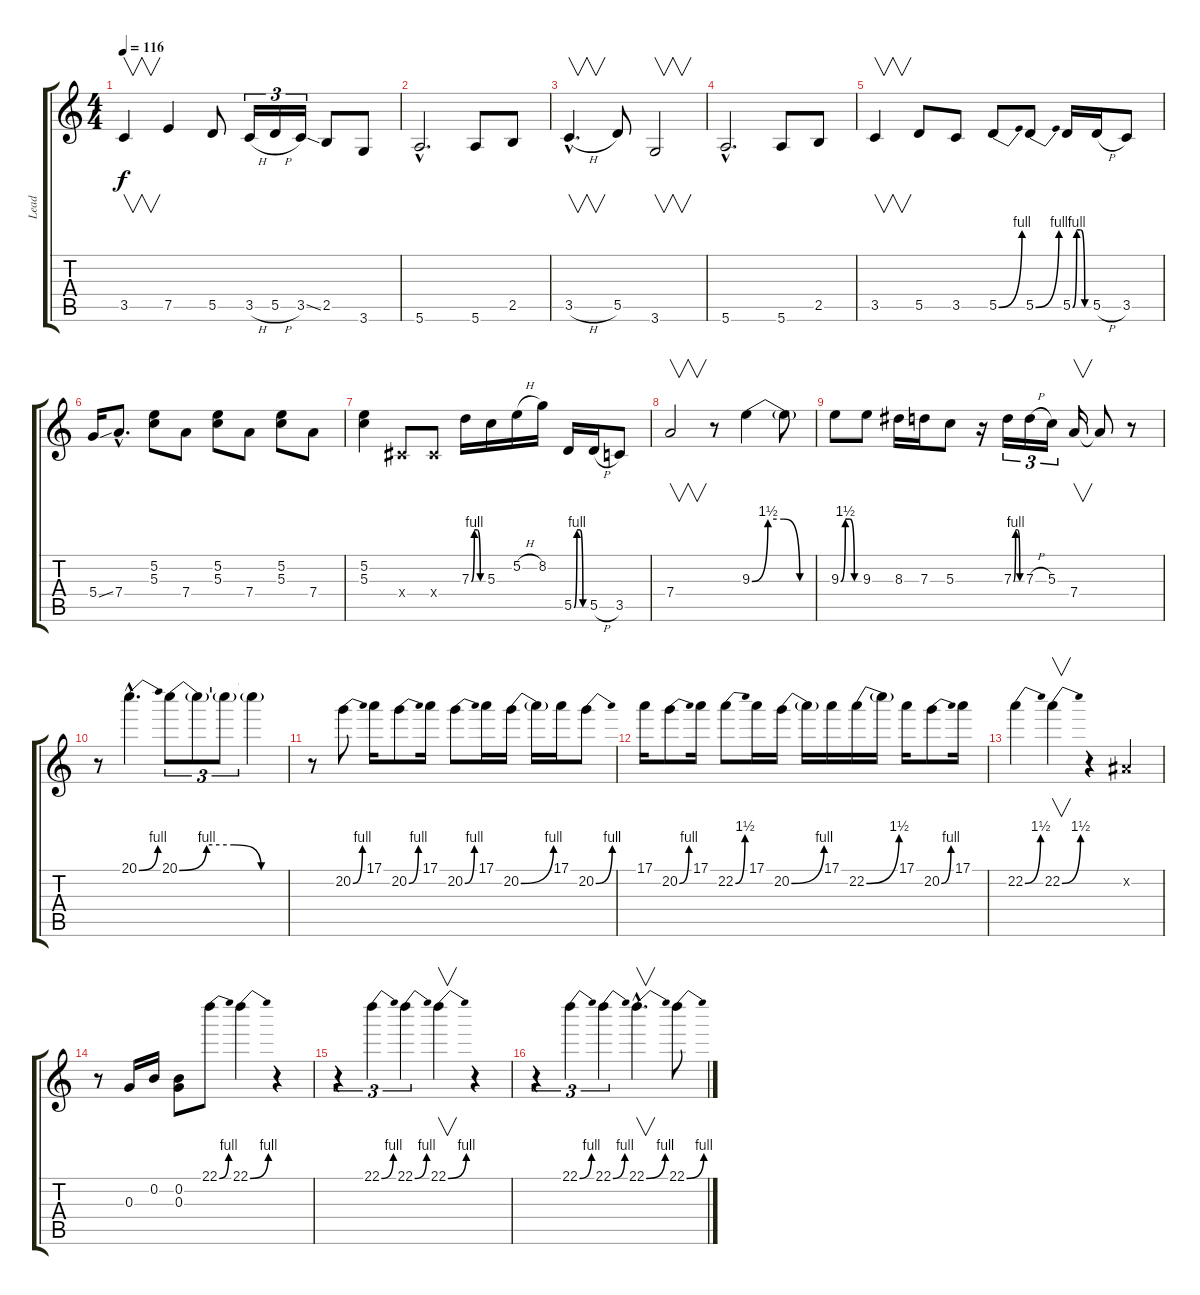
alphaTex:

\track ("Lead" "Lead") {instrument overdrivenguitar}
\staff {score tabs}
\tuning (E4 B3 G3 D3 A2 E2) {hide}
\ts (4 4)
\tempo 116
\clef g2
\ks c
3.5.4{v dy f} 7.5.4 5.5.8 3.5{h}.16{tu (3 2)} 5.5{h}.16{tu (3 2)} 3.5{ss}.16{tu (3 2)} 2.5.8 3.6.8 |
5.6{hac}.2{d} 5.6.8 2.5.8 |
3.5{h hac}.4{v d} 5.5.8 3.6.2{v} |
5.6{hac}.2{d} 5.6.8 2.5.8 |
3.5.4{v} 5.5.8 3.5.8 5.5{be (bend 0 0 60 4)}.8 5.5{be (bend 0 0 60 4)}.8 5.5{be (custom 0 0 15 4 30 4 45 0 60 0)}.16 5.5{h}.16 3.5.8 |
5.4{ss}.16 7.4{hac}.8{d} (5.2 5.3).8 7.4.8 (5.2 5.3).8 7.4.8 (5.2 5.3).8 7.4.8 |
(5.2 5.3).4 -1.4{x}.8 -1.4{x}.8 7.3{be (custom 0 0 15 4 30 4 45 0 60 0)}.16 5.3.16 5.2{h}.16 8.2.16 5.5{be (custom 0 0 15 4 30 4 45 0 60 0)}.16 5.5{h}.16 3.5.8 |
7.4.2{v} r.8 9.3{be (custom 0 0 15 6 30 6 45 0 60 0)}.4 9.3{t}.8 |
9.3{be (custom 0 0 15 6 30 6 45 0 60 0)}.8 9.3.8 8.3.16 7.3.16 5.3.8 r.16 7.3{be (custom 0 0 15 4 30 4 45 0 60 0)}.16{tu (3 2)} 7.3{h}.16{tu (3 2)} 5.3.16{tu (3 2)} 7.4.16{v} 7.4{t}.8 r.8 |
r.8 20.1{be (bend 0 0 60 4) hac}.4{d} 20.1{be (custom 0 0 15 4 30 4 45 0 60 0)}.8{tu (3 2)} 20.1{t}.8{tu (3 2)} 20.1{t}.8{tu (3 2)} 20.1{t}.4 |
r.8 20.2{be (bend 0 0 60 4)}.8 17.1.16 20.2{be (bend 0 0 60 4)}.8 17.1.16 20.2{be (bend 0 0 60 4)}.8 17.1.16 20.2{be (bend 0 0 60 4)}.16 20.2{t}.16 17.1.16 20.2{be (bend 0 0 60 4)}.8 |
17.1.16 20.2{be (bend 0 0 60 4)}.8 17.1.16 22.2{be (bend 0 0 60 6)}.8 17.1.16 20.2{be (bend 0 0 60 4)}.16 20.2{t}.16 17.1.16 22.2{be (bend 0 0 60 6)}.16 22.2{t}.16 17.1.16 20.2{be (bend 0 0 60 4)}.8 17.1.16 |
22.2{be (bend 0 0 60 6)}.4 22.2{be (bend 0 0 60 6)}.4{v} r.4 -1.2{x}.4 |
r.8 0.3.16 0.2.16 (0.2 0.3).8 22.1{be (bend 0 0 60 4)}.8 22.1{be (bend 0 0 60 4)}.4 r.4 |
r.4{tu (3 2)} 22.1{be (bend 0 0 60 4)}.4{tu (3 2)} 22.1{be (bend 0 0 60 4)}.4{tu (3 2)} 22.1{be (bend 0 0 60 4)}.4{v} r.4 |
r.4{tu (3 2)} 22.1{be (bend 0 0 60 4)}.4{tu (3 2)} 22.1{be (bend 0 0 60 4)}.4{tu (3 2)} 22.1{be (bend 0 0 60 4) hac}.4{v d} 22.1{be (bend 0 0 60 4)}.8
